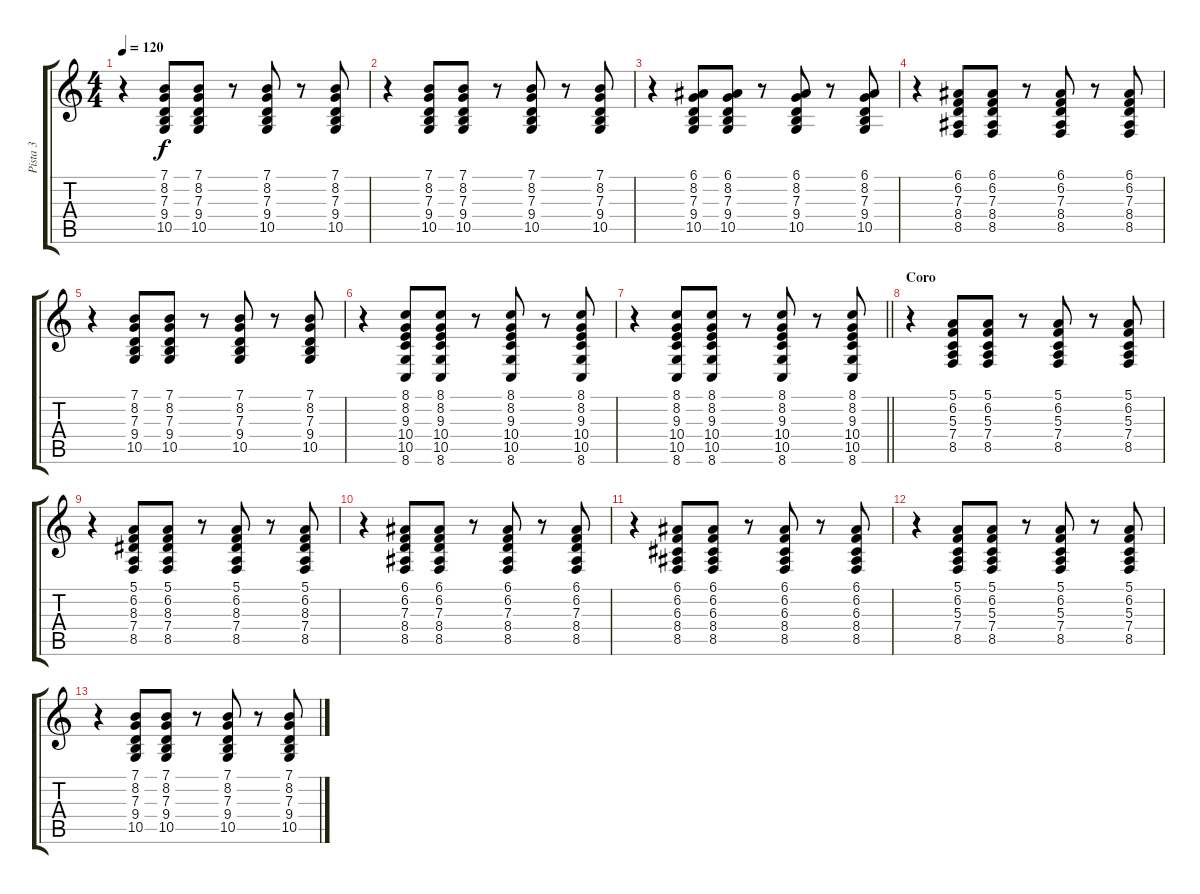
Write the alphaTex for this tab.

\track ("Pista 3" "Pista 3") {instrument acousticgrandpiano}
\staff {score tabs}
\tuning (E4 B3 G3 D3 A2 E2) {hide}
\ts (4 4)
\tempo 120
\clef g2
\ks c
r.4{dy f} (7.1 8.2 7.3 9.4 10.5).8 (7.1 8.2 7.3 9.4 10.5).8 r.8 (7.1 8.2 7.3 9.4 10.5).8 r.8 (7.1 8.2 7.3 9.4 10.5).8 |
r.4 (7.1 8.2 7.3 9.4 10.5).8 (7.1 8.2 7.3 9.4 10.5).8 r.8 (7.1 8.2 7.3 9.4 10.5).8 r.8 (7.1 8.2 7.3 9.4 10.5).8 |
r.4 (6.1 8.2 7.3 9.4 10.5).8 (6.1 8.2 7.3 9.4 10.5).8 r.8 (6.1 8.2 7.3 9.4 10.5).8 r.8 (6.1 8.2 7.3 9.4 10.5).8 |
r.4 (6.1 6.2 7.3 8.4 8.5).8 (6.1 6.2 7.3 8.4 8.5).8 r.8 (6.1 6.2 7.3 8.4 8.5).8 r.8 (6.1 6.2 7.3 8.4 8.5).8 |
r.4 (7.1 8.2 7.3 9.4 10.5).8 (7.1 8.2 7.3 9.4 10.5).8 r.8 (7.1 8.2 7.3 9.4 10.5).8 r.8 (7.1 8.2 7.3 9.4 10.5).8 |
r.4 (8.1 8.2 9.3 10.4 10.5 8.6).8 (8.1 8.2 9.3 10.4 10.5 8.6).8 r.8 (8.1 8.2 9.3 10.4 10.5 8.6).8 r.8 (8.1 8.2 9.3 10.4 10.5 8.6).8 |
\barLineRight lightlight
r.4 (8.1 8.2 9.3 10.4 10.5 8.6).8 (8.1 8.2 9.3 10.4 10.5 8.6).8 r.8 (8.1 8.2 9.3 10.4 10.5 8.6).8 r.8 (8.1 8.2 9.3 10.4 10.5 8.6).8 |
\section ("" "Coro")
r.4 (5.1 6.2 5.3 7.4 8.5).8 (5.1 6.2 5.3 7.4 8.5).8 r.8 (5.1 6.2 5.3 7.4 8.5).8 r.8 (5.1 6.2 5.3 7.4 8.5).8 |
r.4 (5.1 6.2 8.3 7.4 8.5).8 (5.1 6.2 8.3 7.4 8.5).8 r.8 (5.1 6.2 8.3 7.4 8.5).8 r.8 (5.1 6.2 8.3 7.4 8.5).8 |
r.4 (6.1 6.2 7.3 8.4 8.5).8 (6.1 6.2 7.3 8.4 8.5).8 r.8 (6.1 6.2 7.3 8.4 8.5).8 r.8 (6.1 6.2 7.3 8.4 8.5).8 |
r.4 (6.1 6.2 6.3 8.4 8.5).8 (6.1 6.2 6.3 8.4 8.5).8 r.8 (6.1 6.2 6.3 8.4 8.5).8 r.8 (6.1 6.2 6.3 8.4 8.5).8 |
r.4 (5.1 6.2 5.3 7.4 8.5).8 (5.1 6.2 5.3 7.4 8.5).8 r.8 (5.1 6.2 5.3 7.4 8.5).8 r.8 (5.1 6.2 5.3 7.4 8.5).8 |
r.4 (7.1 8.2 7.3 9.4 10.5).8 (7.1 8.2 7.3 9.4 10.5).8 r.8 (7.1 8.2 7.3 9.4 10.5).8 r.8 (7.1 8.2 7.3 9.4 10.5).8
